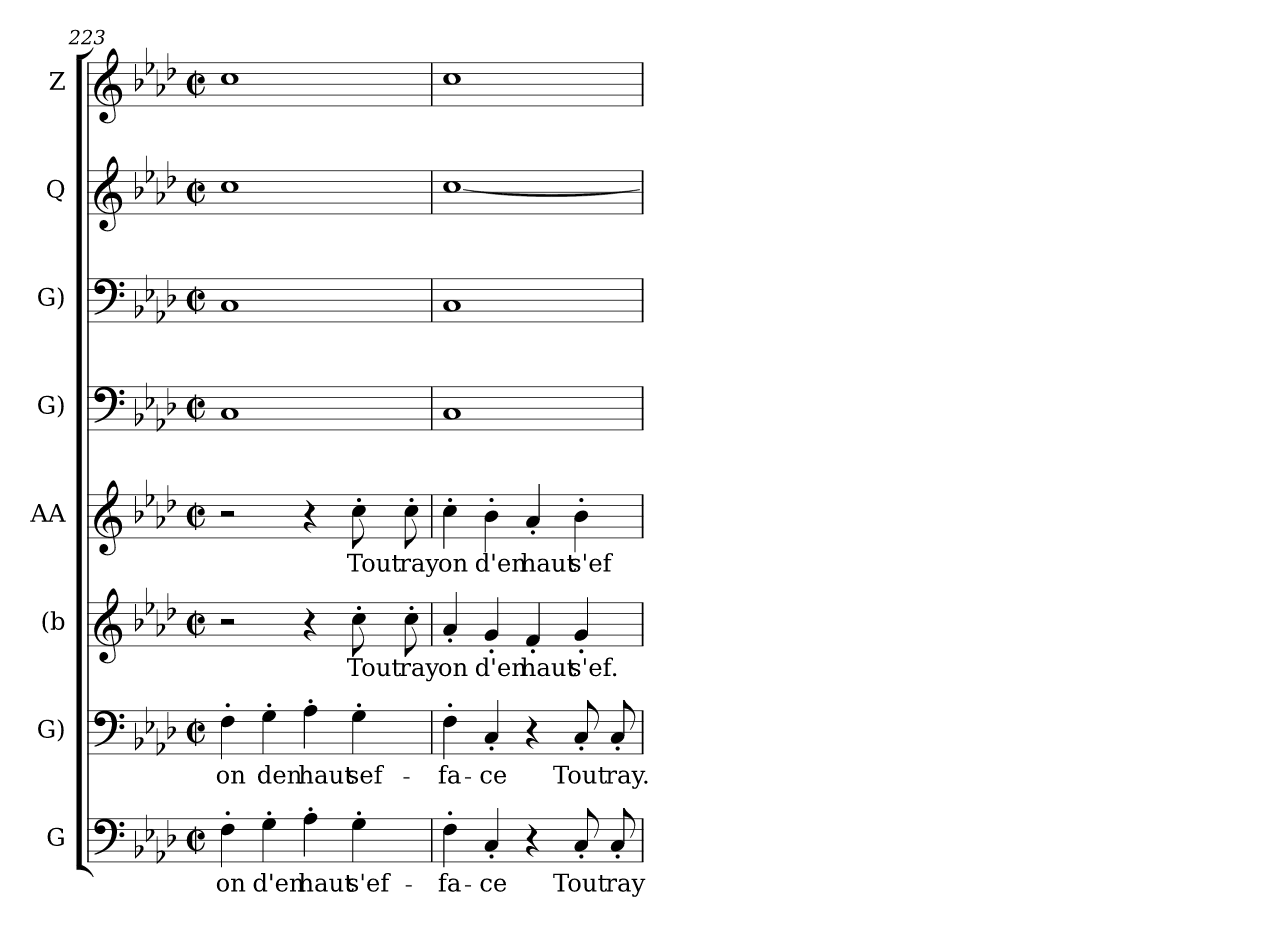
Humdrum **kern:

**kern	**text	**kern	**text	**kern	**text	**kern	**text	**kern	**kern	**kern	**kern
*part8	*part8	*part7	*part7	*part6	*part6	*part5	*part5	*part4	*part3	*part2	*part1
*staff8	*staff8	*staff7	*staff7	*staff6	*staff6	*staff5	*staff5	*staff4	*staff3	*staff2	*staff1
*I"G	*	*I"G)	*	*I"(b	*	*I"AA	*	*I"G)	*I"G)	*I"Q	*I"Z
*clefF4	*	*clefF4	*	*clefG2	*	*clefG2	*	*clefF4	*clefF4	*clefG2	*clefG2
*k[b-e-a-d-]	*	*k[b-e-a-d-]	*	*k[b-e-a-d-]	*	*k[b-e-a-d-]	*	*k[b-e-a-d-]	*k[b-e-a-d-]	*k[b-e-a-d-]	*k[b-e-a-d-]
*M2/2	*	*M2/2	*	*M2/2	*	*M2/2	*	*M2/2	*M2/2	*M2/2	*M2/2
*met(c|)	*	*met(c|)	*	*met(c|)	*	*met(c|)	*	*met(c|)	*met(c|)	*met(c|)	*met(c|)
=223	=223	=223	=223	=223	=223	=223	=223	=223	=223	=223	=223
4F'>i\	on	4F'>i\	on	2r	.	2r	.	1Ci/	1Ci/	1cci/	1cci/
4G'>i\	d'en	4G'>i\	den	.	.	.	.	.	.	.	.
4A-'>i\	haut	4A-'>i\	haut	4r	.	4r	.	.	.	.	.
4G'>i\	s'ef-	4G'>i\	sef-	8cc'>i\	Tout	8cc'>i\	Tout	.	.	.	.
.	.	.	.	8cc'>i\	ray	8cc'>i\	ray	.	.	.	.
=224	=224	=224	=224	=224	=224	=224	=224	=224	=224	=224	=224
4F'>i\	fa-	4F'>i\	fa-	4a-'<i/	on	4cc'>i\	on	1Ci/	1Ci/	[1cci/	1cci/
4C'<i/	ce	4C'<i/	ce	4g'<i/	d'en	4b-'>i\	d'en	.	.	.	.
4r	.	4r	.	4f'<i/	haut	4a-'<i/	haut	.	.	.	.
8C'<i/	Tout	8C'<i/	Tout	4g'<i/	s'ef.	4b-'>i\	s'ef	.	.	.	.
8C'<i/	ray-	8C'<i/	ray.	.	.	.	.	.	.	.	.
=	=	=	=	=	=	=	=	=	=	=	=
*-	*-	*-	*-	*-	*-	*-	*-	*-	*-	*-	*-
